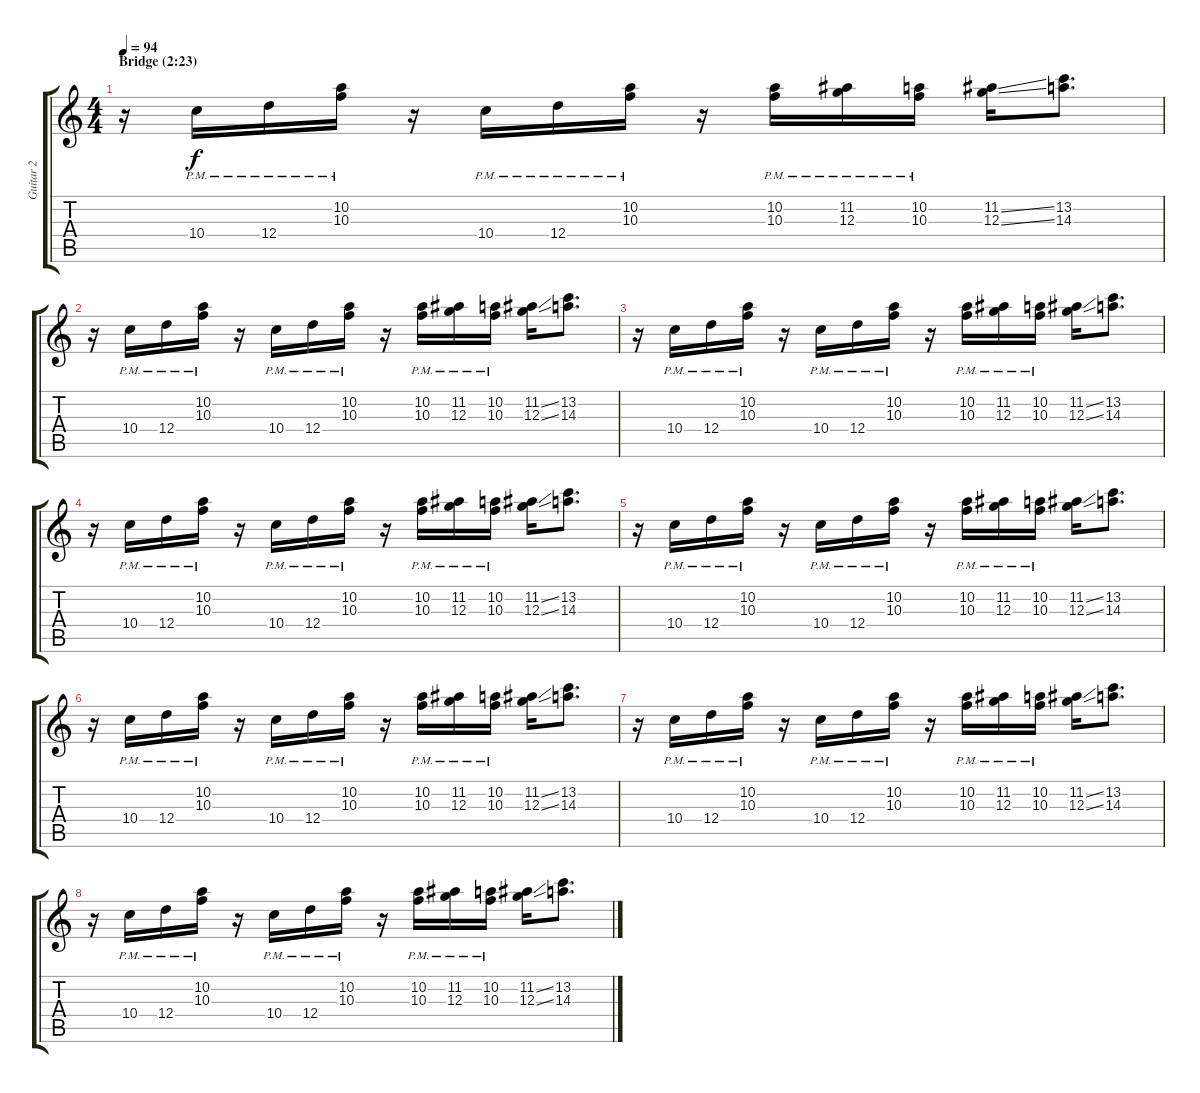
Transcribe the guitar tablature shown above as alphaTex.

\track ("Guitar 2" "Guitar 2") {instrument electricguitarmuted}
\staff {score tabs}
\tuning (E4 B3 G3 D3 A2 D2) {hide}
\ts (4 4)
\section ("" "Bridge (2:23)")
\tempo 94
\clef g2
\ks c
r.16{dy f} 10.4{pm}.16 12.4{pm}.16 (10.2{pm} 10.3{pm}).16 r.16 10.4{pm}.16 12.4{pm}.16 (10.2{pm} 10.3{pm}).16 r.16 (10.2{pm} 10.3{pm}).16 (11.2{pm} 12.3{pm}).16 (10.2{pm} 10.3{pm}).16 (11.2{ss} 12.3{ss}).16 (13.2 14.3).8{d} |
r.16 10.4{pm}.16 12.4{pm}.16 (10.2{pm} 10.3{pm}).16 r.16 10.4{pm}.16 12.4{pm}.16 (10.2{pm} 10.3{pm}).16 r.16 (10.2{pm} 10.3{pm}).16 (11.2{pm} 12.3{pm}).16 (10.2{pm} 10.3{pm}).16 (11.2{ss} 12.3{ss}).16 (13.2 14.3).8{d} |
r.16 10.4{pm}.16 12.4{pm}.16 (10.2{pm} 10.3{pm}).16 r.16 10.4{pm}.16 12.4{pm}.16 (10.2{pm} 10.3{pm}).16 r.16 (10.2{pm} 10.3{pm}).16 (11.2{pm} 12.3{pm}).16 (10.2{pm} 10.3{pm}).16 (11.2{ss} 12.3{ss}).16 (13.2 14.3).8{d} |
r.16 10.4{pm}.16 12.4{pm}.16 (10.2{pm} 10.3{pm}).16 r.16 10.4{pm}.16 12.4{pm}.16 (10.2{pm} 10.3{pm}).16 r.16 (10.2{pm} 10.3{pm}).16 (11.2{pm} 12.3{pm}).16 (10.2{pm} 10.3{pm}).16 (11.2{ss} 12.3{ss}).16 (13.2 14.3).8{d} |
r.16 10.4{pm}.16 12.4{pm}.16 (10.2{pm} 10.3{pm}).16 r.16 10.4{pm}.16 12.4{pm}.16 (10.2{pm} 10.3{pm}).16 r.16 (10.2{pm} 10.3{pm}).16 (11.2{pm} 12.3{pm}).16 (10.2{pm} 10.3{pm}).16 (11.2{ss} 12.3{ss}).16 (13.2 14.3).8{d} |
r.16 10.4{pm}.16 12.4{pm}.16 (10.2{pm} 10.3{pm}).16 r.16 10.4{pm}.16 12.4{pm}.16 (10.2{pm} 10.3{pm}).16 r.16 (10.2{pm} 10.3{pm}).16 (11.2{pm} 12.3{pm}).16 (10.2{pm} 10.3{pm}).16 (11.2{ss} 12.3{ss}).16 (13.2 14.3).8{d} |
r.16 10.4{pm}.16 12.4{pm}.16 (10.2{pm} 10.3{pm}).16 r.16 10.4{pm}.16 12.4{pm}.16 (10.2{pm} 10.3{pm}).16 r.16 (10.2{pm} 10.3{pm}).16 (11.2{pm} 12.3{pm}).16 (10.2{pm} 10.3{pm}).16 (11.2{ss} 12.3{ss}).16 (13.2 14.3).8{d} |
r.16 10.4{pm}.16 12.4{pm}.16 (10.2{pm} 10.3{pm}).16 r.16 10.4{pm}.16 12.4{pm}.16 (10.2{pm} 10.3{pm}).16 r.16 (10.2{pm} 10.3{pm}).16 (11.2{pm} 12.3{pm}).16 (10.2{pm} 10.3{pm}).16 (11.2{ss} 12.3{ss}).16 (13.2 14.3).8{d}
